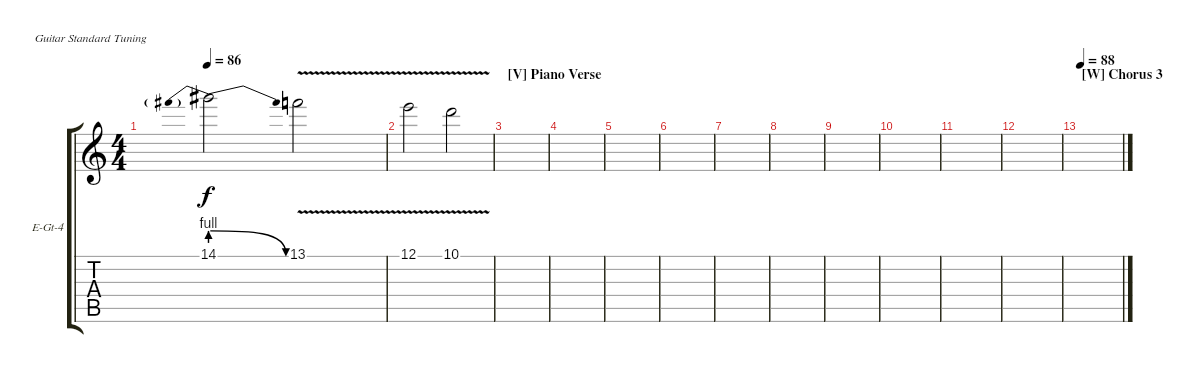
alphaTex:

\defaultSystemsLayout 4
\bracketExtendMode groupsimilarinstruments
\firstSystemTrackNameOrientation horizontal
\otherSystemsTrackNameOrientation horizontal
\track ("Electric Guitar 4" "E-Gt-4") {instrument distortionguitar}
\staff {score tabs}
\tuning (E4 B3 G3 D3 A2 E2)
\ts (4 4)
\tempo 86
\clef g2
\ks c
14.1{be (prebendrelease 0 4 45.6 0)}.2{dy f} 13.1{v}.2 |
12.1{v}.2 10.1{v}.2 |
\section ("V" "Piano Verse")
|
|
|
|
|
|
|
|
|
|
\section ("W" "Chorus 3")
\tempo 88
